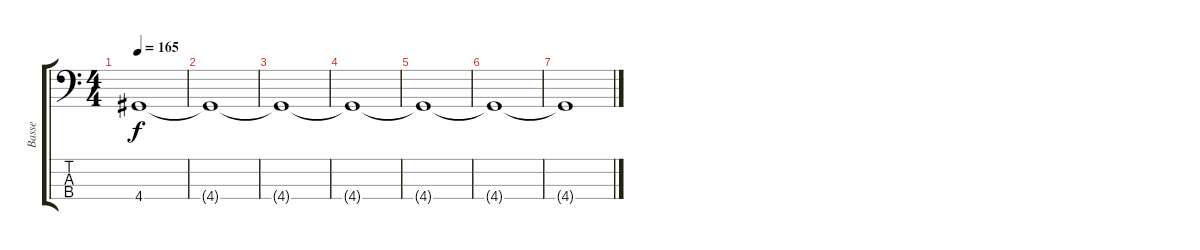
\track ("Basse" "Basse") {instrument electricbassfinger}
\staff {score tabs}
\tuning (G2 D2 A1 E1) {hide}
\ts (4 4)
\tempo 165
\clef f4
\ks c
4.4.1{dy f} |
4.4{t}.1 |
4.4{t}.1 |
4.4{t}.1 |
4.4{t}.1 |
4.4{t}.1 |
4.4{t}.1
